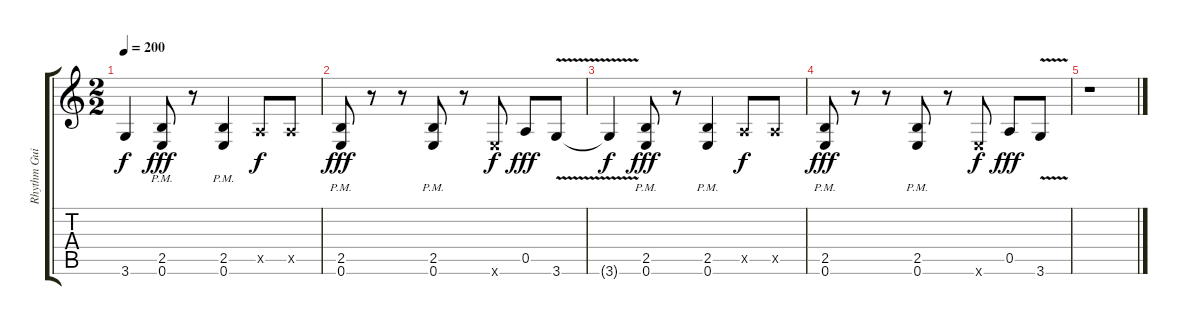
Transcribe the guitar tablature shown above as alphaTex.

\track ("Rhythm Guitar 1" "Rhythm Gui") {instrument distortionguitar}
\staff {score tabs}
\tuning (E4 B3 G3 D3 A2 E2) {hide}
\ts (2 2)
\tempo 200
\clef g2
\ks c
3.6{t}.4{dy f} (2.5{pm} 0.6{pm}).8{dy fff} r.8 (2.5{pm} 0.6{pm}).4 0.5{x}.8{dy f} 0.5{x}.8 |
(2.5{pm} 0.6{pm}).8{dy fff} r.8 r.8 (2.5{pm} 0.6{pm}).8 r.8 0.6{x}.8{dy f} 0.5.8{dy fff} 3.6{v}.8 |
3.6{t}.4{dy f} (2.5{pm} 0.6{pm}).8{dy fff} r.8 (2.5{pm} 0.6{pm}).4 0.5{x}.8{dy f} 0.5{x}.8 |
(2.5{pm} 0.6{pm}).8{dy fff} r.8 r.8 (2.5{pm} 0.6{pm}).8 r.8 0.6{x}.8{dy f} 0.5.8{dy fff} 3.6{v}.8 |
r.1
